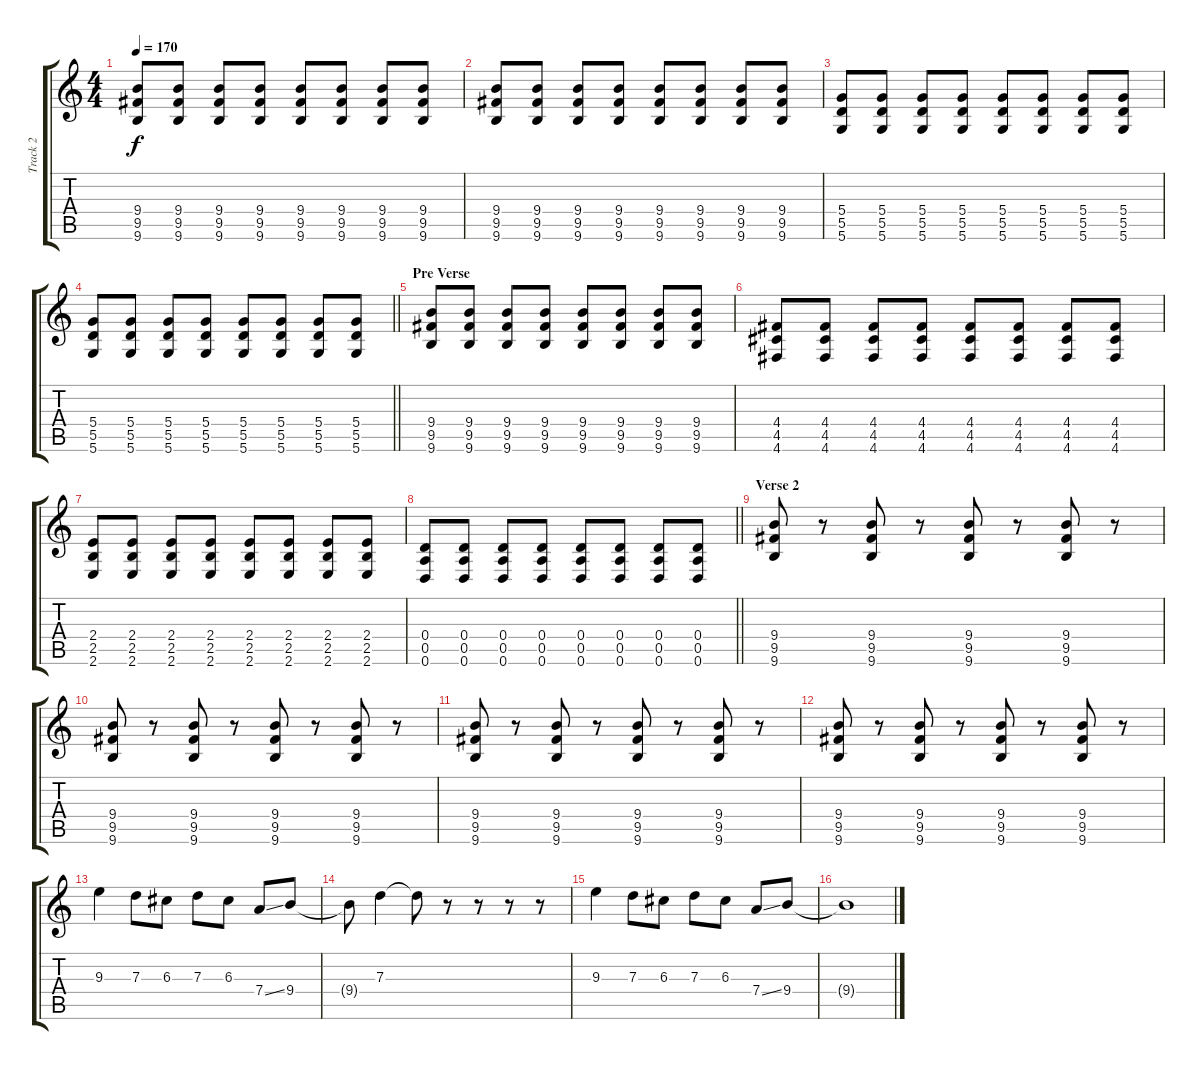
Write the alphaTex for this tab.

\track ("Track 2" "Track 2") {instrument distortionguitar}
\staff {score tabs}
\tuning (E4 B3 G3 D3 A2 D2) {hide}
\ts (4 4)
\tempo 170
\clef g2
\ks c
(9.4 9.5 9.6).8{dy f} (9.4 9.5 9.6).8 (9.4 9.5 9.6).8 (9.4 9.5 9.6).8 (9.4 9.5 9.6).8 (9.4 9.5 9.6).8 (9.4 9.5 9.6).8 (9.4 9.5 9.6).8 |
(9.4 9.5 9.6).8 (9.4 9.5 9.6).8 (9.4 9.5 9.6).8 (9.4 9.5 9.6).8 (9.4 9.5 9.6).8 (9.4 9.5 9.6).8 (9.4 9.5 9.6).8 (9.4 9.5 9.6).8 |
(5.4 5.5 5.6).8 (5.4 5.5 5.6).8 (5.4 5.5 5.6).8 (5.4 5.5 5.6).8 (5.4 5.5 5.6).8 (5.4 5.5 5.6).8 (5.4 5.5 5.6).8 (5.4 5.5 5.6).8 |
\barLineRight lightlight
(5.4 5.5 5.6).8 (5.4 5.5 5.6).8 (5.4 5.5 5.6).8 (5.4 5.5 5.6).8 (5.4 5.5 5.6).8 (5.4 5.5 5.6).8 (5.4 5.5 5.6).8 (5.4 5.5 5.6).8 |
\section ("" "Pre Verse")
(9.4 9.5 9.6).8 (9.4 9.5 9.6).8 (9.4 9.5 9.6).8 (9.4 9.5 9.6).8 (9.4 9.5 9.6).8 (9.4 9.5 9.6).8 (9.4 9.5 9.6).8 (9.4 9.5 9.6).8 |
(4.4 4.5 4.6).8 (4.4 4.5 4.6).8 (4.4 4.5 4.6).8 (4.4 4.5 4.6).8 (4.4 4.5 4.6).8 (4.4 4.5 4.6).8 (4.4 4.5 4.6).8 (4.4 4.5 4.6).8 |
(2.4 2.5 2.6).8 (2.4 2.5 2.6).8 (2.4 2.5 2.6).8 (2.4 2.5 2.6).8 (2.4 2.5 2.6).8 (2.4 2.5 2.6).8 (2.4 2.5 2.6).8 (2.4 2.5 2.6).8 |
\barLineRight lightlight
(0.4 0.5 0.6).8 (0.4 0.5 0.6).8 (0.4 0.5 0.6).8 (0.4 0.5 0.6).8 (0.4 0.5 0.6).8 (0.4 0.5 0.6).8 (0.4 0.5 0.6).8 (0.4 0.5 0.6).8 |
\section ("" "Verse 2")
(9.4 9.5 9.6).8 r.8 (9.4 9.5 9.6).8 r.8 (9.4 9.5 9.6).8 r.8 (9.4 9.5 9.6).8 r.8 |
(9.4 9.5 9.6).8 r.8 (9.4 9.5 9.6).8 r.8 (9.4 9.5 9.6).8 r.8 (9.4 9.5 9.6).8 r.8 |
(9.4 9.5 9.6).8 r.8 (9.4 9.5 9.6).8 r.8 (9.4 9.5 9.6).8 r.8 (9.4 9.5 9.6).8 r.8 |
(9.4 9.5 9.6).8 r.8 (9.4 9.5 9.6).8 r.8 (9.4 9.5 9.6).8 r.8 (9.4 9.5 9.6).8 r.8 |
9.3.4 7.3.8 6.3.8 7.3.8 6.3.8 7.4{ss}.8 9.4.8 |
9.4{t}.8 7.3.4 7.3{t}.8 r.8 r.8 r.8 r.8 |
9.3.4 7.3.8 6.3.8 7.3.8 6.3.8 7.4{ss}.8 9.4.8 |
9.4{t}.1
